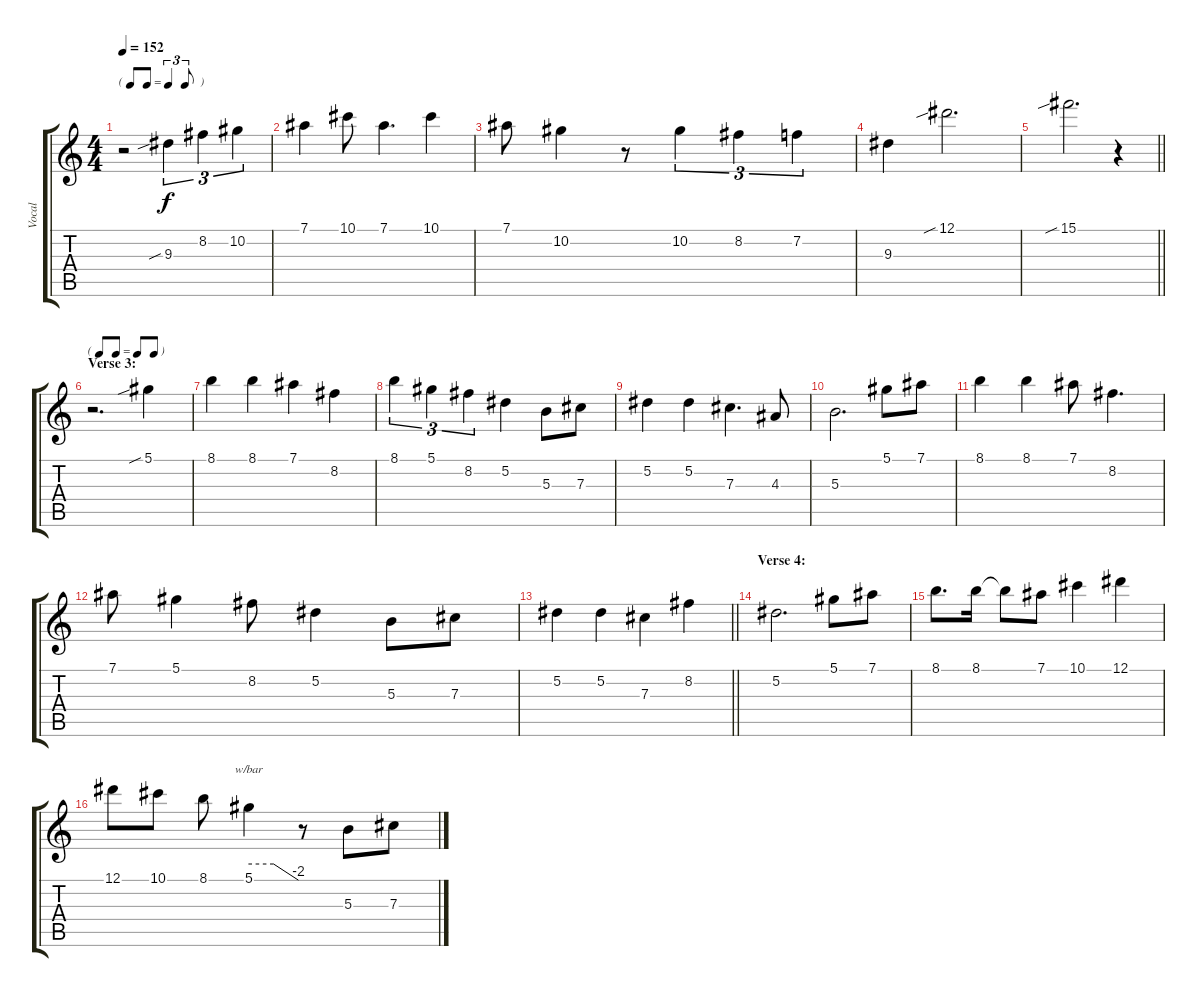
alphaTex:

\track ("Vocal" "Vocal") {instrument distortionguitar}
\staff {score tabs}
\tuning (Eb4 Bb3 Gb3 Db3 Ab2 Eb2) {hide}
\ts (4 4)
\tf triplet8th
\tempo 152
\clef g2
\ks c
r.2{dy f} 9.3{sib}.4{tu (3 2)} 8.2.4{tu (3 2)} 10.2.4{tu (3 2)} |
7.1.4 10.1.8 7.1.4{d} 10.1.4 |
7.1.8 10.2.4 r.8 10.2.4{tu (3 2)} 8.2.4{tu (3 2)} 7.2.4{tu (3 2)} |
9.3.4 12.1{sib}.2{d} |
\barLineRight lightlight
15.1{sib}.2{d} r.4 |
\tf none
\section ("" "Verse 3:")
r.2{d} 5.1{sib}.4 |
8.1.4 8.1.4 7.1.4 8.2.4 |
8.1.4{tu (3 2)} 5.1.4{tu (3 2)} 8.2.4{tu (3 2)} 5.2.4 5.3.8 7.3.8 |
5.2.4 5.2.4 7.3.4{d} 4.3.8 |
5.3.2{d} 5.1.8 7.1.8 |
8.1.4 8.1.4 7.1.8 8.2.4{d} |
7.1.8 5.1.4 8.2.8 5.2.4 5.3.8 7.3.8 |
\barLineRight lightlight
5.2.4 5.2.4 7.3.4 8.2.4 |
\section ("" "Verse 4:")
5.2.2{d} 5.1.8 7.1.8 |
8.1.8{d} 8.1.16 8.1{t}.8 7.1.8 10.1.4 12.1.4 |
12.1.8 10.1.8 8.1.8 5.1.4{tbe (custom default 0 0 30 0 60 -8)} r.8 5.3.8 7.3.8
